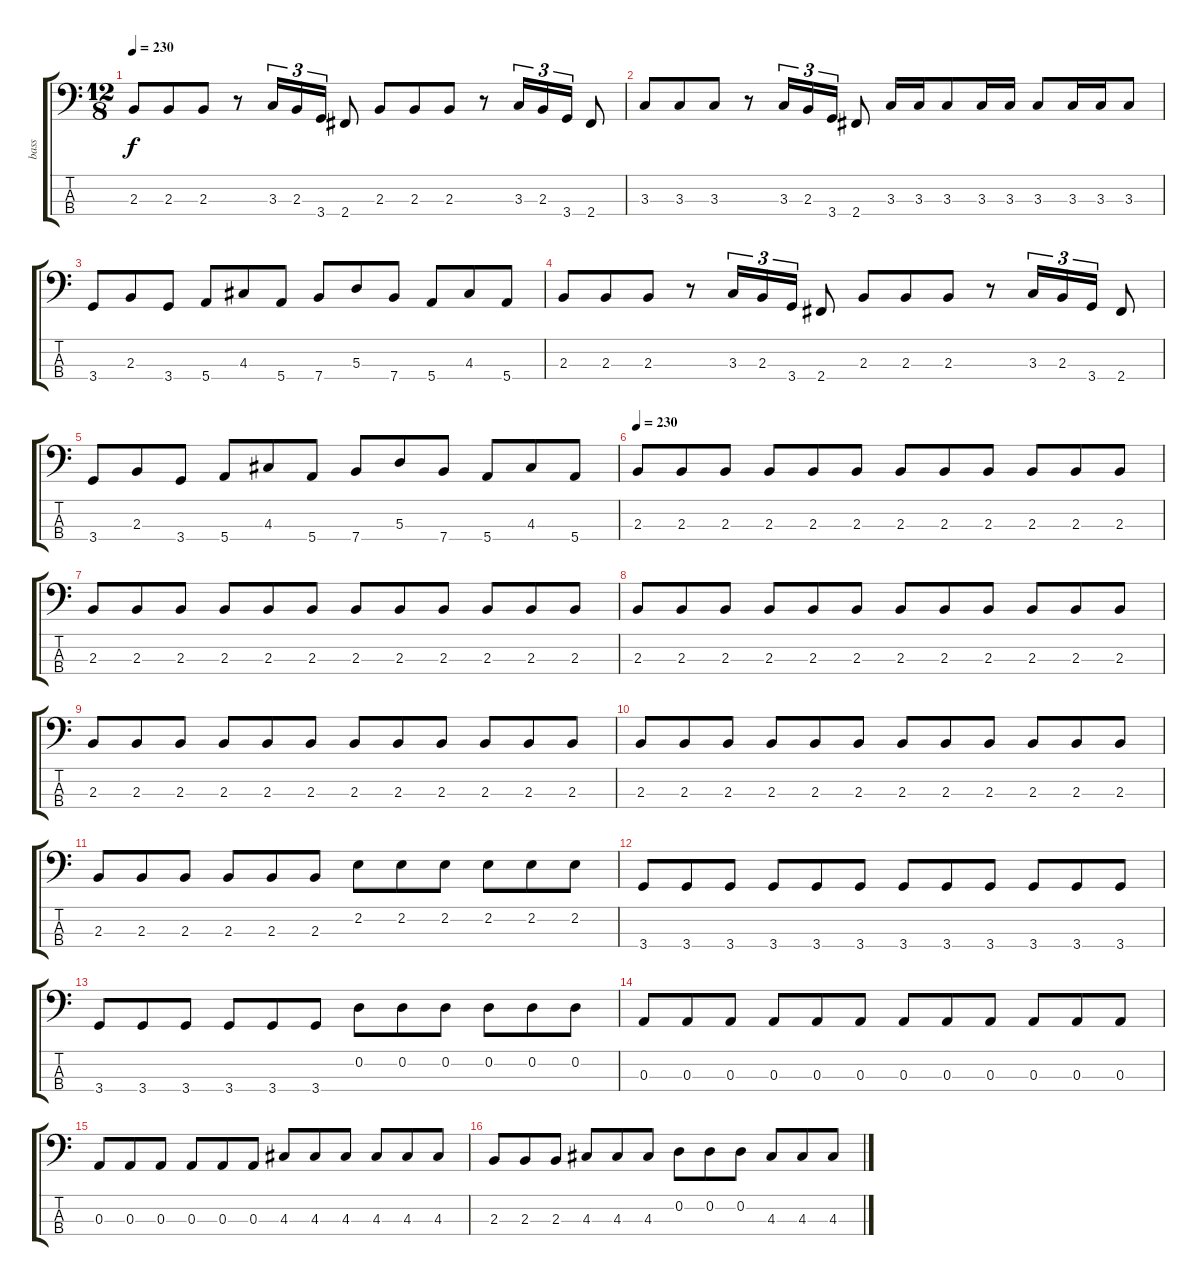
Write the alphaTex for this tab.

\track ("bass" "bass") {instrument electricbassfinger}
\staff {score tabs}
\tuning (G2 D2 A1 E1) {hide}
\ts (12 8)
\tempo 230
\clef f4
\ks c
2.3.8{dy f} 2.3.8 2.3.8 r.8 3.3.16{tu (3 2)} 2.3.16{tu (3 2)} 3.4.16{tu (3 2)} 2.4.8 2.3.8 2.3.8 2.3.8 r.8 3.3.16{tu (3 2)} 2.3.16{tu (3 2)} 3.4.16{tu (3 2)} 2.4.8 |
3.3.8 3.3.8 3.3.8 r.8 3.3.16{tu (3 2)} 2.3.16{tu (3 2)} 3.4.16{tu (3 2)} 2.4.8 3.3.16 3.3.16 3.3.8 3.3.16 3.3.16 3.3.8 3.3.16 3.3.16 3.3.8 |
3.4.8 2.3.8 3.4.8 5.4.8 4.3.8 5.4.8 7.4.8 5.3.8 7.4.8 5.4.8 4.3.8 5.4.8 |
2.3.8 2.3.8 2.3.8 r.8 3.3.16{tu (3 2)} 2.3.16{tu (3 2)} 3.4.16{tu (3 2)} 2.4.8 2.3.8 2.3.8 2.3.8 r.8 3.3.16{tu (3 2)} 2.3.16{tu (3 2)} 3.4.16{tu (3 2)} 2.4.8 |
3.4.8 2.3.8 3.4.8 5.4.8 4.3.8 5.4.8 7.4.8 5.3.8 7.4.8 5.4.8 4.3.8 5.4.8 |
\tempo 230
2.3.8 2.3.8 2.3.8 2.3.8 2.3.8 2.3.8 2.3.8 2.3.8 2.3.8 2.3.8 2.3.8 2.3.8 |
2.3.8 2.3.8 2.3.8 2.3.8 2.3.8 2.3.8 2.3.8 2.3.8 2.3.8 2.3.8 2.3.8 2.3.8 |
2.3.8 2.3.8 2.3.8 2.3.8 2.3.8 2.3.8 2.3.8 2.3.8 2.3.8 2.3.8 2.3.8 2.3.8 |
2.3.8 2.3.8 2.3.8 2.3.8 2.3.8 2.3.8 2.3.8 2.3.8 2.3.8 2.3.8 2.3.8 2.3.8 |
2.3.8 2.3.8 2.3.8 2.3.8 2.3.8 2.3.8 2.3.8 2.3.8 2.3.8 2.3.8 2.3.8 2.3.8 |
2.3.8 2.3.8 2.3.8 2.3.8 2.3.8 2.3.8 2.2.8 2.2.8 2.2.8 2.2.8 2.2.8 2.2.8 |
3.4.8 3.4.8 3.4.8 3.4.8 3.4.8 3.4.8 3.4.8 3.4.8 3.4.8 3.4.8 3.4.8 3.4.8 |
3.4.8 3.4.8 3.4.8 3.4.8 3.4.8 3.4.8 0.2.8 0.2.8 0.2.8 0.2.8 0.2.8 0.2.8 |
0.3.8 0.3.8 0.3.8 0.3.8 0.3.8 0.3.8 0.3.8 0.3.8 0.3.8 0.3.8 0.3.8 0.3.8 |
0.3.8 0.3.8 0.3.8 0.3.8 0.3.8 0.3.8 4.3.8 4.3.8 4.3.8 4.3.8 4.3.8 4.3.8 |
2.3.8 2.3.8 2.3.8 4.3.8 4.3.8 4.3.8 0.2.8 0.2.8 0.2.8 4.3.8 4.3.8 4.3.8
